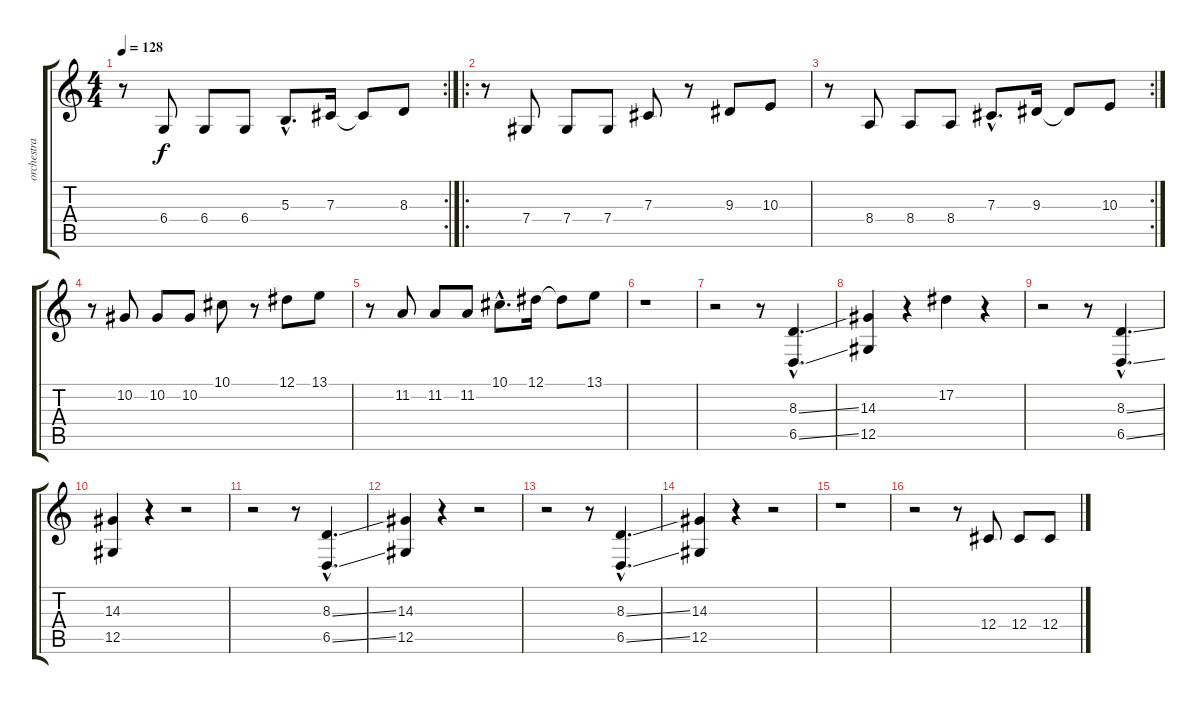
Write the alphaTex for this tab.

\track ("orchestra" "orchestra") {instrument stringensemble1}
\staff {score tabs}
\tuning (Eb4 Bb3 Gb3 Db3 Ab2 Eb2) {hide}
\rc 2
\ts (4 4)
\tempo 128
\clef g2
\ks c
r.8{dy f} 6.4.8 6.4.8 6.4.8 5.3{hac}.8{d} 7.3.16 7.3{t}.8 8.3.8 |
\ro
r.8 7.4.8 7.4.8 7.4.8 7.3.8 r.8 9.3.8 10.3.8 |
\rc 2
r.8 8.4.8 8.4.8 8.4.8 7.3{hac}.8{d} 9.3.16 9.3{t}.8 10.3.8 |
r.8 10.2.8 10.2.8 10.2.8 10.1.8 r.8 12.1.8 13.1.8 |
r.8 11.2.8 11.2.8 11.2.8 10.1{hac}.8{d} 12.1.16 12.1{t}.8 13.1.8 |
r.1 |
r.2 r.8 (8.3{ss hac} 6.5{ss hac}).4{d} |
(14.3 12.5).4 r.4 17.2.4 r.4 |
r.2 r.8 (8.3{ss hac} 6.5{ss hac}).4{d} |
(14.3 12.5).4 r.4 r.2 |
r.2 r.8 (8.3{ss hac} 6.5{ss hac}).4{d} |
(14.3 12.5).4 r.4 r.2 |
r.2 r.8 (8.3{ss hac} 6.5{ss hac}).4{d} |
(14.3 12.5).4 r.4 r.2 |
r.1 |
r.2 r.8 12.4.8 12.4.8 12.4.8
